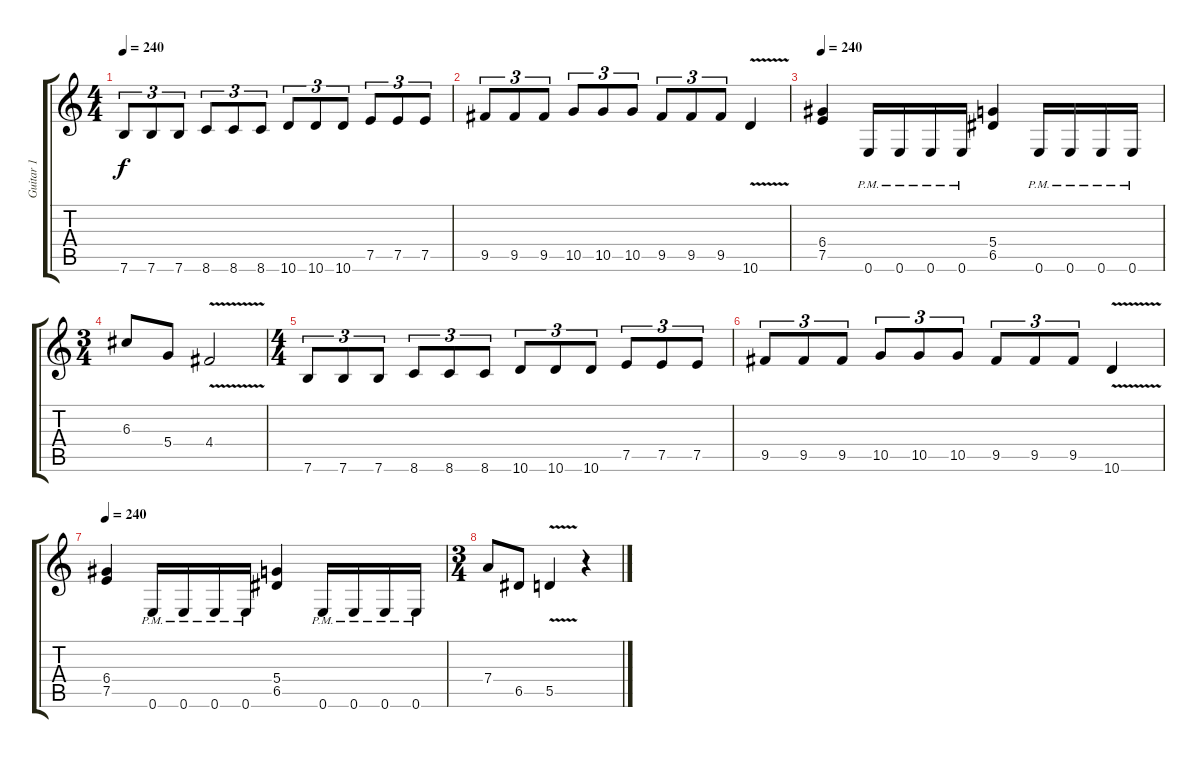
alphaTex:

\track ("Guitar 1" "Guitar 1") {instrument distortionguitar}
\staff {score tabs}
\tuning (E4 B3 G3 D3 A2 E2) {hide}
\ts (4 4)
\tempo 240
\clef g2
\ks c
7.6.8{tu (3 2) dy f} 7.6.8{tu (3 2)} 7.6.8{tu (3 2)} 8.6.8{tu (3 2)} 8.6.8{tu (3 2)} 8.6.8{tu (3 2)} 10.6.8{tu (3 2)} 10.6.8{tu (3 2)} 10.6.8{tu (3 2)} 7.5.8{tu (3 2)} 7.5.8{tu (3 2)} 7.5.8{tu (3 2)} |
9.5.8{tu (3 2)} 9.5.8{tu (3 2)} 9.5.8{tu (3 2)} 10.5.8{tu (3 2)} 10.5.8{tu (3 2)} 10.5.8{tu (3 2)} 9.5.8{tu (3 2)} 9.5.8{tu (3 2)} 9.5.8{tu (3 2)} 10.6{v}.4 |
\tempo 240
(6.4 7.5).4 0.6{pm}.16 0.6{pm}.16 0.6{pm}.16 0.6{pm}.16 (5.4 6.5).4 0.6{pm}.16 0.6{pm}.16 0.6{pm}.16 0.6{pm}.16 |
\ts (3 4)
6.3.8 5.4.8 4.4{v}.2 |
\ts (4 4)
7.6.8{tu (3 2)} 7.6.8{tu (3 2)} 7.6.8{tu (3 2)} 8.6.8{tu (3 2)} 8.6.8{tu (3 2)} 8.6.8{tu (3 2)} 10.6.8{tu (3 2)} 10.6.8{tu (3 2)} 10.6.8{tu (3 2)} 7.5.8{tu (3 2)} 7.5.8{tu (3 2)} 7.5.8{tu (3 2)} |
9.5.8{tu (3 2)} 9.5.8{tu (3 2)} 9.5.8{tu (3 2)} 10.5.8{tu (3 2)} 10.5.8{tu (3 2)} 10.5.8{tu (3 2)} 9.5.8{tu (3 2)} 9.5.8{tu (3 2)} 9.5.8{tu (3 2)} 10.6{v}.4 |
\tempo 240
(6.4 7.5).4 0.6{pm}.16 0.6{pm}.16 0.6{pm}.16 0.6{pm}.16 (5.4 6.5).4 0.6{pm}.16 0.6{pm}.16 0.6{pm}.16 0.6{pm}.16 |
\ts (3 4)
7.4.8 6.5.8 5.5{v}.4 r.4
